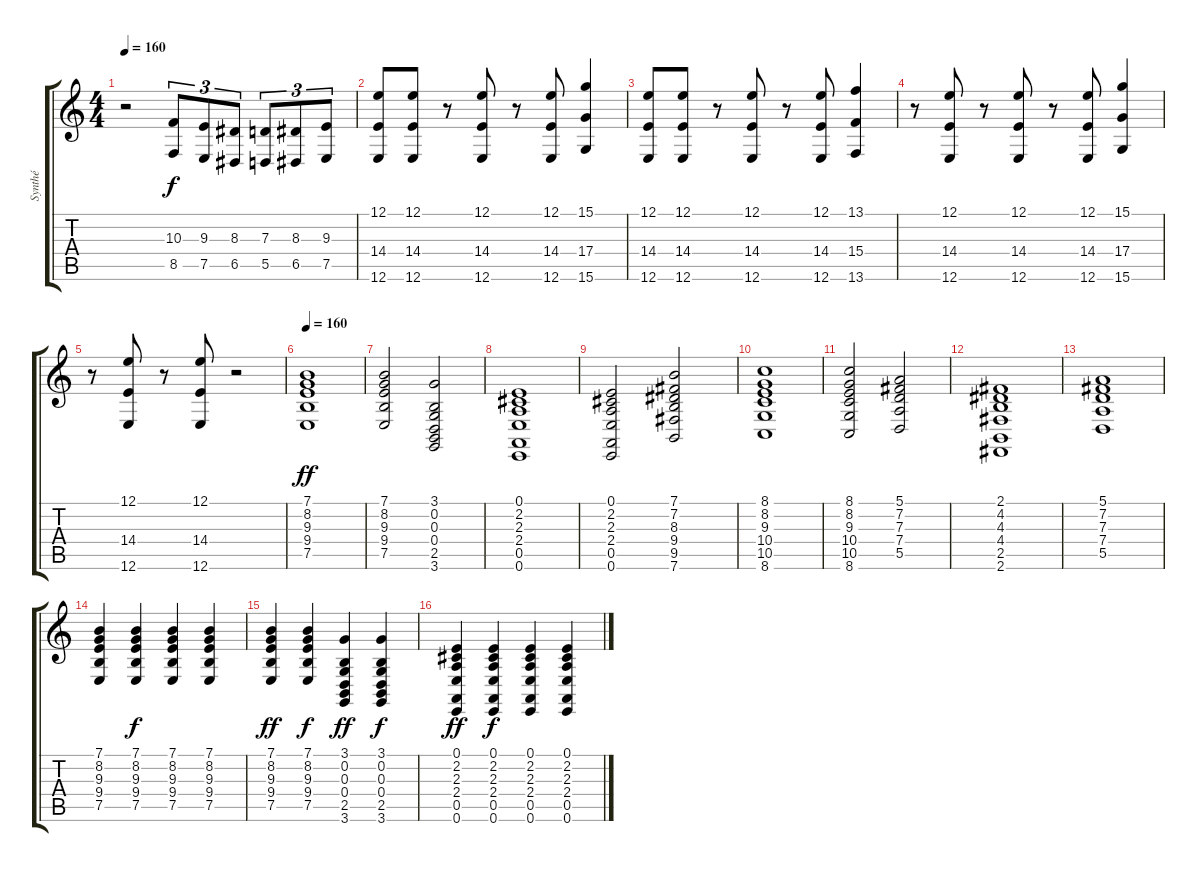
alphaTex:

\track ("Synthé" "Synthé") {instrument pad2warm}
\staff {score tabs}
\tuning (E4 B3 G3 D3 A2 E2) {hide}
\ts (4 4)
\tempo 160
\clef g2
\ks c
r.2{dy f} (10.3 8.5).8{tu (3 2)} (9.3 7.5).8{tu (3 2)} (8.3 6.5).8{tu (3 2)} (7.3 5.5).8{tu (3 2)} (8.3 6.5).8{tu (3 2)} (9.3 7.5).8{tu (3 2)} |
(12.1 14.4 12.6).8{instrument acousticgrandpiano} (12.1 14.4 12.6).8 r.8 (12.1 14.4 12.6).8 r.8 (12.1 14.4 12.6).8 (15.1 17.4 15.6).4 |
(12.1 14.4 12.6).8 (12.1 14.4 12.6).8 r.8 (12.1 14.4 12.6).8 r.8 (12.1 14.4 12.6).8 (13.1 15.4 13.6).4 |
r.8 (12.1 14.4 12.6).8 r.8 (12.1 14.4 12.6).8 r.8 (12.1 14.4 12.6).8 (15.1 17.4 15.6).4 |
r.8 (12.1 14.4 12.6).8 r.8 (12.1 14.4 12.6).8 r.2 |
\tempo 160
(7.1 8.2 9.3 9.4 7.5).1{dy ff instrument acousticgrandpiano} |
(7.1 8.2 9.3 9.4 7.5).2 (3.1 0.2 0.3 0.4 2.5 3.6).2 |
(0.1 2.2 2.3 2.4 0.5 0.6).1 |
(0.1 2.2 2.3 2.4 0.5 0.6).2 (7.1 7.2 8.3 9.4 9.5 7.6).2 |
(8.1 8.2 9.3 10.4 10.5 8.6).1 |
(8.1 8.2 9.3 10.4 10.5 8.6).2 (5.1 7.2 7.3 7.4 5.5).2 |
(2.1 4.2 4.3 4.4 2.5 2.6).1 |
(5.1 7.2 7.3 7.4 5.5).1 |
(7.1 8.2 9.3 9.4 7.5).4{instrument acousticgrandpiano} (7.1 8.2 9.3 9.4 7.5).4{dy f} (7.1 8.2 9.3 9.4 7.5).4 (7.1 8.2 9.3 9.4 7.5).4 |
(7.1 8.2 9.3 9.4 7.5).4{dy ff} (7.1 8.2 9.3 9.4 7.5).4{dy f} (3.1 0.2 0.3 0.4 2.5 3.6).4{dy ff} (3.1 0.2 0.3 0.4 2.5 3.6).4{dy f} |
(0.1 2.2 2.3 2.4 0.5 0.6).4{dy ff} (0.1 2.2 2.3 2.4 0.5 0.6).4{dy f} (0.1 2.2 2.3 2.4 0.5 0.6).4 (0.1 2.2 2.3 2.4 0.5 0.6).4
